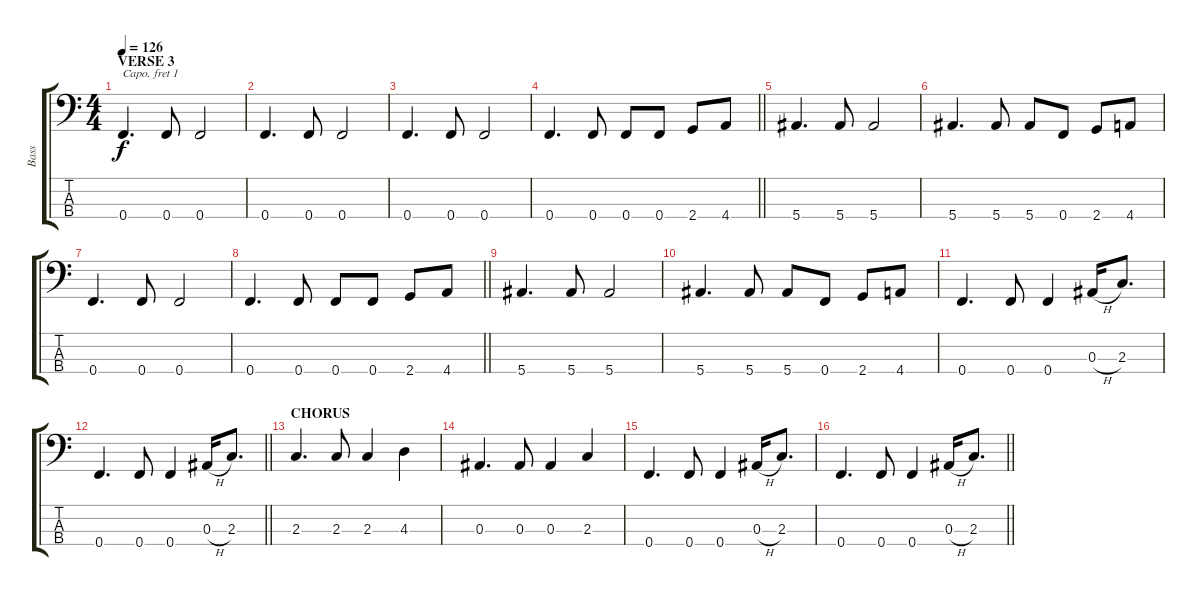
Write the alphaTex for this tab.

\track ("Bass" "Bass") {instrument electricbassfinger}
\staff {score tabs}
\capo 1
\tuning (G2 D2 A1 E1) {hide}
\ts (4 4)
\section ("" "VERSE 3")
\tempo 126
\clef f4
\ks c
0.4.4{d dy f} 0.4.8 0.4.2 |
0.4.4{d} 0.4.8 0.4.2 |
0.4.4{d} 0.4.8 0.4.2 |
\barLineRight lightlight
0.4.4{d} 0.4.8 0.4.8 0.4.8 2.4.8 4.4.8 |
5.4.4{d} 5.4.8 5.4.2 |
5.4.4{d} 5.4.8 5.4.8 0.4.8 2.4.8 4.4.8 |
0.4.4{d} 0.4.8 0.4.2 |
\barLineRight lightlight
0.4.4{d} 0.4.8 0.4.8 0.4.8 2.4.8 4.4.8 |
5.4.4{d} 5.4.8 5.4.2 |
5.4.4{d} 5.4.8 5.4.8 0.4.8 2.4.8 4.4.8 |
0.4.4{d} 0.4.8 0.4.4 0.3{h}.16 2.3.8{d} |
\barLineRight lightlight
0.4.4{d} 0.4.8 0.4.4 0.3{h}.16 2.3.8{d} |
\section ("" "CHORUS")
2.3.4{d} 2.3.8 2.3.4 4.3.4 |
0.3.4{d} 0.3.8 0.3.4 2.3.4 |
0.4.4{d} 0.4.8 0.4.4 0.3{h}.16 2.3.8{d} |
\barLineRight lightlight
0.4.4{d} 0.4.8 0.4.4 0.3{h}.16 2.3.8{d}
